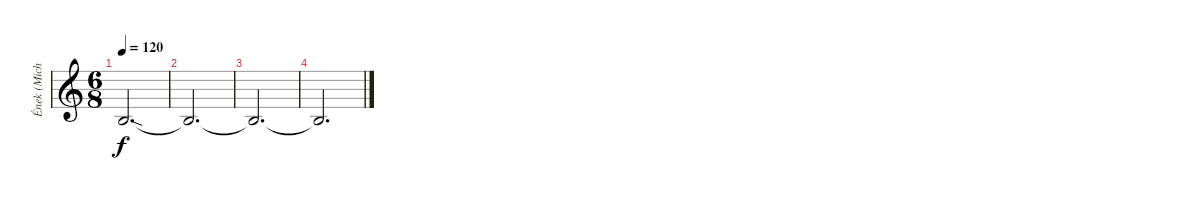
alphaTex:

\track ("Ének (Michael Vescera)" "Ének (Mich") {instrument tenorsax}
\staff {score}
\tuning (E4 B3 G3 D3 A2 E2) {hide}
\ts (6 8)
\tempo 120
\clef g2
\ks c
0.2{sod t}.2{d dy f} |
0.2{t}.2{d} |
0.2{t}.2{d} |
0.2{t}.2{d}
